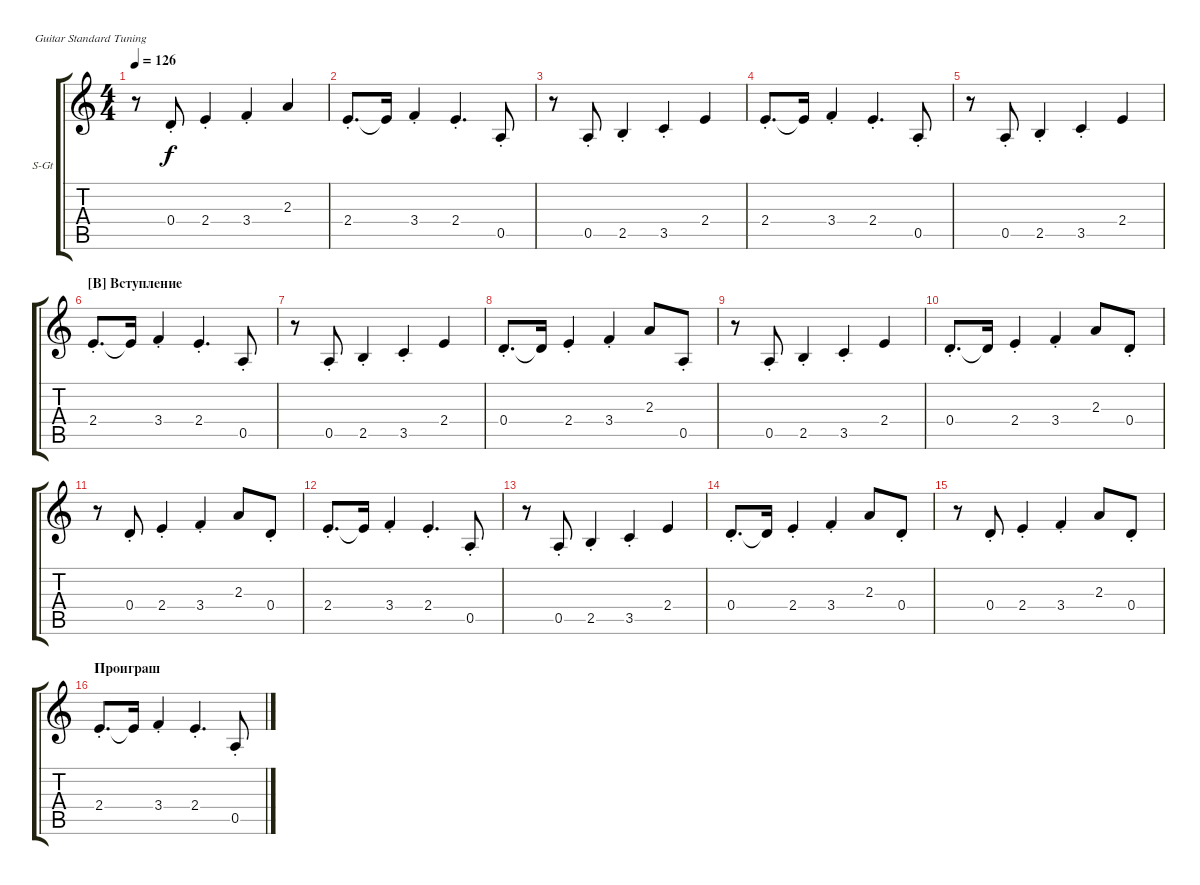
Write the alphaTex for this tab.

\defaultSystemsLayout 4
\bracketExtendMode groupsimilarinstruments
\firstSystemTrackNameOrientation horizontal
\otherSystemsTrackNameOrientation horizontal
\track ("В. Бутусов (гитара)" "S-Gt") {instrument acousticguitarsteel}
\staff {score tabs}
\tuning (E4 B3 G3 D3 A2 E2)
\ts (4 4)
\tempo 126
\clef g2
\ks c
r.8{dy f} 0.4{st}.8 2.4{st}.4 3.4{st}.4 2.3.4 |
2.4{st}.8{d} 2.4{t}.16 3.4{st}.4 2.4{st}.4{d} 0.5{st}.8 |
r.8 0.5{st}.8 2.5{st}.4 3.5{st}.4 2.4.4 |
2.4{st}.8{d} 2.4{t}.16 3.4{st}.4 2.4{st}.4{d} 0.5{st}.8 |
r.8 0.5{st}.8 2.5{st}.4 3.5{st}.4 2.4.4 |
\section ("B" "Вступление")
2.4{st}.8{d} 2.4{t}.16 3.4{st}.4 2.4{st}.4{d} 0.5{st}.8 |
r.8 0.5{st}.8 2.5{st}.4 3.5{st}.4 2.4.4 |
0.4{st}.8{d} 0.4{t}.16 2.4{st}.4 3.4{st}.4 2.3.8 0.5{st}.8 |
r.8 0.5{st}.8 2.5{st}.4 3.5{st}.4 2.4.4 |
0.4{st}.8{d} 0.4{t}.16 2.4{st}.4 3.4{st}.4 2.3.8 0.4{st}.8 |
r.8 0.4{st}.8 2.4{st}.4 3.4{st}.4 2.3.8 0.4{st}.8 |
2.4{st}.8{d} 2.4{t}.16 3.4{st}.4 2.4{st}.4{d} 0.5{st}.8 |
r.8 0.5{st}.8 2.5{st}.4 3.5{st}.4 2.4.4 |
0.4{st}.8{d} 0.4{t}.16 2.4{st}.4 3.4{st}.4 2.3.8 0.4{st}.8 |
r.8 0.4{st}.8 2.4{st}.4 3.4{st}.4 2.3.8 0.4{st}.8 |
\section ("" "Проиграш")
2.4{st}.8{d} 2.4{t}.16 3.4{st}.4 2.4{st}.4{d} 0.5{st}.8
